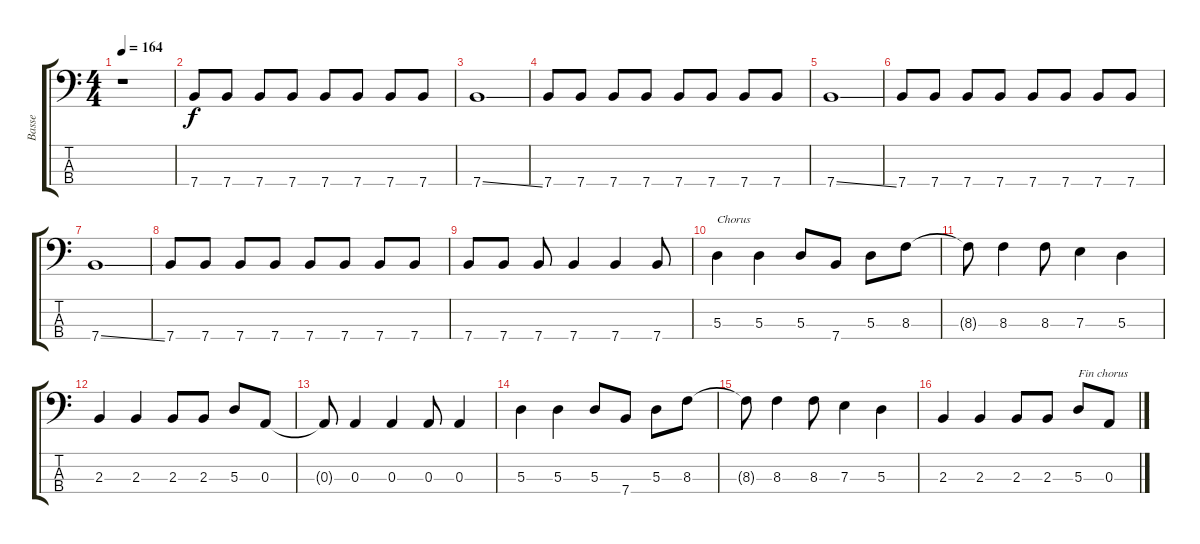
\track ("Basse" "Basse") {instrument electricbasspick}
\staff {score tabs}
\tuning (G2 D2 A1 E1) {hide}
\ts (4 4)
\tempo 164
\clef f4
\ks c
r.1{dy f instrument electricbasspick} |
7.4.8 7.4.8 7.4.8 7.4.8 7.4.8 7.4.8 7.4.8 7.4.8 |
7.4{ss}.1 |
7.4.8 7.4.8 7.4.8 7.4.8 7.4.8 7.4.8 7.4.8 7.4.8 |
7.4{ss}.1 |
7.4.8 7.4.8 7.4.8 7.4.8 7.4.8 7.4.8 7.4.8 7.4.8 |
7.4{ss}.1 |
7.4.8 7.4.8 7.4.8 7.4.8 7.4.8 7.4.8 7.4.8 7.4.8 |
7.4.8 7.4.8 7.4.8 7.4.4 7.4.4 7.4.8 |
5.3.4{txt "Chorus"} 5.3.4 5.3.8 7.4.8 5.3.8 8.3.8 |
8.3{t}.8 8.3.4 8.3.8 7.3.4 5.3.4 |
2.3.4 2.3.4 2.3.8 2.3.8 5.3.8 0.3.8 |
0.3{t}.8 0.3.4 0.3.4 0.3.8 0.3.4 |
5.3.4 5.3.4 5.3.8 7.4.8 5.3.8 8.3.8 |
8.3{t}.8 8.3.4 8.3.8 7.3.4 5.3.4 |
2.3.4 2.3.4 2.3.8 2.3.8 5.3.8{txt "Fin chorus"} 0.3.8
